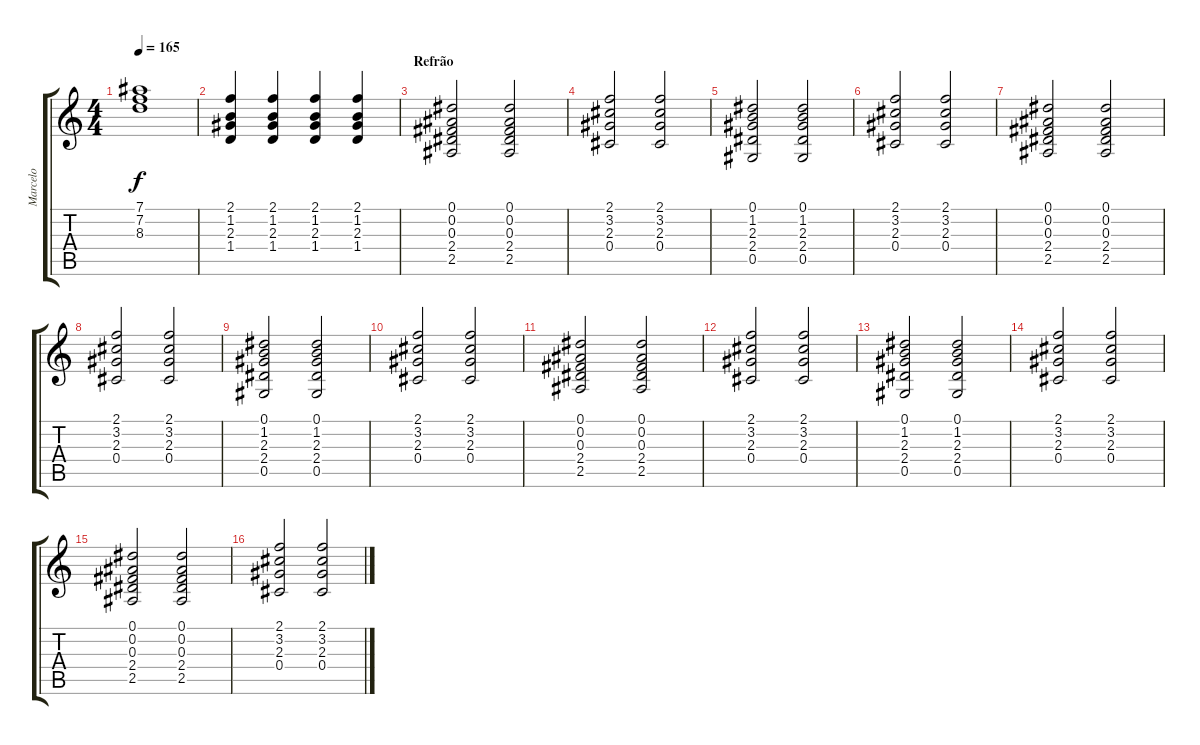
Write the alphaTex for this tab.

\track ("Marcelo" "Marcelo") {instrument overdrivenguitar}
\staff {score tabs}
\tuning (Eb4 Bb3 Gb3 Db3 Ab2 Db2) {hide}
\ts (4 4)
\tempo 165
\clef g2
\ks c
(7.1 7.2 8.3).1{dy f} |
(2.1 1.2 2.3 1.4).4 (2.1 1.2 2.3 1.4).4 (2.1 1.2 2.3 1.4).4 (2.1 1.2 2.3 1.4).4 |
\section ("" "Refrão")
(0.1 0.2 0.3 2.4 2.5).2{volume 8} (0.1 0.2 0.3 2.4 2.5).2 |
(2.1 3.2 2.3 0.4).2 (2.1 3.2 2.3 0.4).2 |
(0.1 1.2 2.3 2.4 0.5).2 (0.1 1.2 2.3 2.4 0.5).2 |
(2.1 3.2 2.3 0.4).2 (2.1 3.2 2.3 0.4).2 |
(0.1 0.2 0.3 2.4 2.5).2 (0.1 0.2 0.3 2.4 2.5).2 |
(2.1 3.2 2.3 0.4).2 (2.1 3.2 2.3 0.4).2 |
(0.1 1.2 2.3 2.4 0.5).2 (0.1 1.2 2.3 2.4 0.5).2 |
(2.1 3.2 2.3 0.4).2 (2.1 3.2 2.3 0.4).2 |
(0.1 0.2 0.3 2.4 2.5).2{volume 8} (0.1 0.2 0.3 2.4 2.5).2 |
(2.1 3.2 2.3 0.4).2 (2.1 3.2 2.3 0.4).2 |
(0.1 1.2 2.3 2.4 0.5).2 (0.1 1.2 2.3 2.4 0.5).2 |
(2.1 3.2 2.3 0.4).2 (2.1 3.2 2.3 0.4).2 |
(0.1 0.2 0.3 2.4 2.5).2 (0.1 0.2 0.3 2.4 2.5).2 |
(2.1 3.2 2.3 0.4).2 (2.1 3.2 2.3 0.4).2
